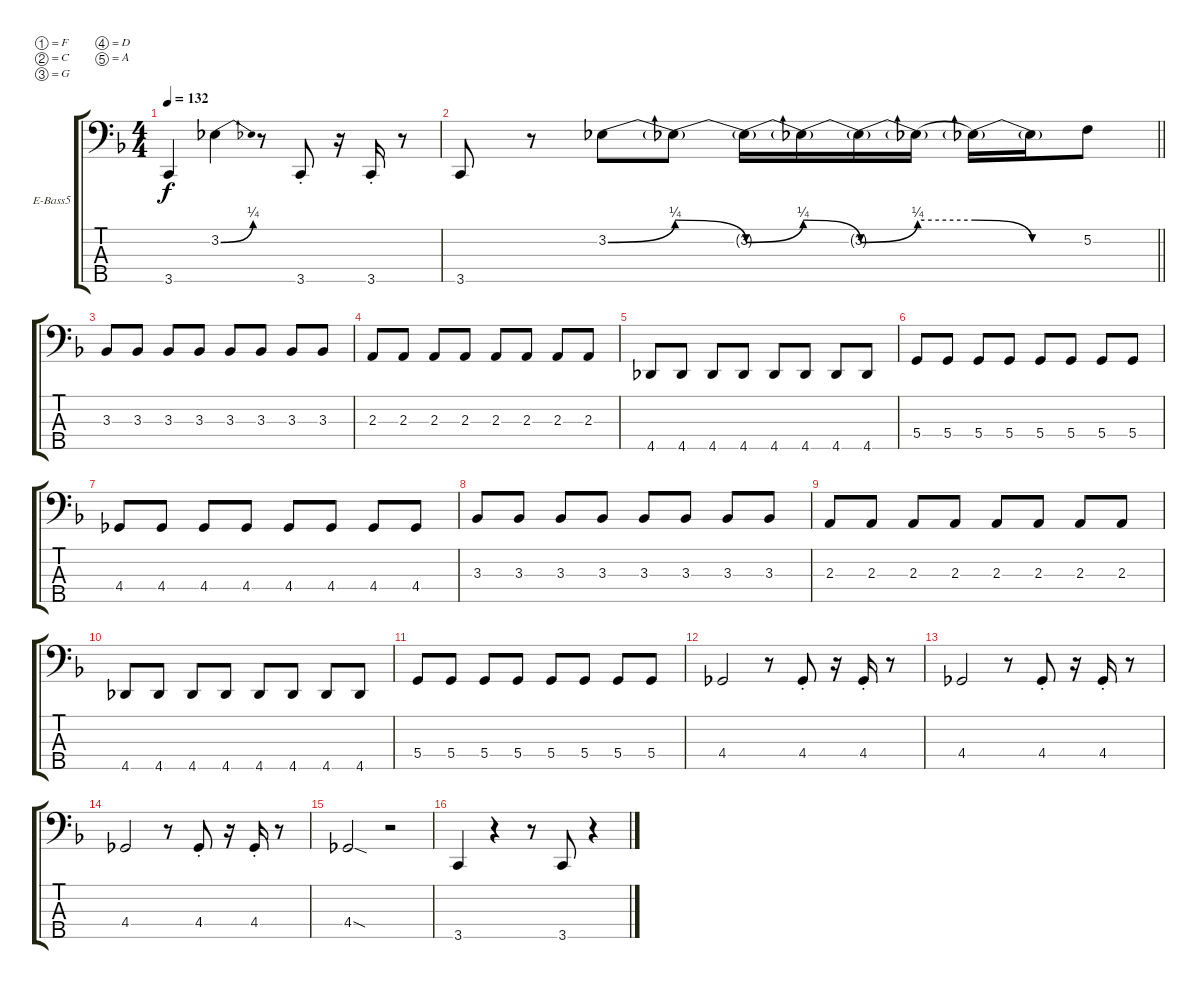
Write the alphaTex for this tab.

\bracketExtendMode groupsimilarinstruments
\firstSystemTrackNameOrientation horizontal
\otherSystemsTrackNameOrientation horizontal
\track ("Untitled" "E-Bass5") {instrument electricbassfinger}
\staff {score tabs}
\tuning (F2 C2 G1 D1 A0)
\ts (4 4)
\tempo 132
\clef f4
\ks f
3.5.4{dy f} 3.2{be (bend 0 0 60 1)}.4 r.8 3.5{st}.8 r.16 3.5{st}.16 r.8 |
\barLineRight lightlight
3.5.8 r.8 3.2{be (bend 0 0 60 1)}.8 3.2{be (release 0 1 60 0) t}.8 3.2{be (bend 0 0 60 1) t}.16 3.2{be (release 0 1 60 0) t}.16 3.2{be (bend 0 0 60 1) t}.16 3.2{be (hold 0 1 60 1) t}.16 3.2{be (release 0 1 60 0) t}.16 3.2{be (hold 0 0 60 0) t}.16 5.2.8 |
3.3.8 3.3.8 3.3.8 3.3.8 3.3.8 3.3.8 3.3.8 3.3.8 |
2.3.8 2.3.8 2.3.8 2.3.8 2.3.8 2.3.8 2.3.8 2.3.8 |
4.5.8 4.5.8 4.5.8 4.5.8 4.5.8 4.5.8 4.5.8 4.5.8 |
5.4.8 5.4.8 5.4.8 5.4.8 5.4.8 5.4.8 5.4.8 5.4.8 |
4.4.8 4.4.8 4.4.8 4.4.8 4.4.8 4.4.8 4.4.8 4.4.8 |
3.3.8 3.3.8 3.3.8 3.3.8 3.3.8 3.3.8 3.3.8 3.3.8 |
2.3.8 2.3.8 2.3.8 2.3.8 2.3.8 2.3.8 2.3.8 2.3.8 |
4.5.8 4.5.8 4.5.8 4.5.8 4.5.8 4.5.8 4.5.8 4.5.8 |
5.4.8 5.4.8 5.4.8 5.4.8 5.4.8 5.4.8 5.4.8 5.4.8 |
4.4.2 r.8 4.4{st}.8 r.16 4.4{st}.16 r.8 |
4.4.2 r.8 4.4{st}.8 r.16 4.4{st}.16 r.8 |
4.4.2 r.8 4.4{st}.8 r.16 4.4{st}.16 r.8 |
4.4{sod}.2 r.2 |
3.5.4 r.4 r.8 3.5.8 r.4
